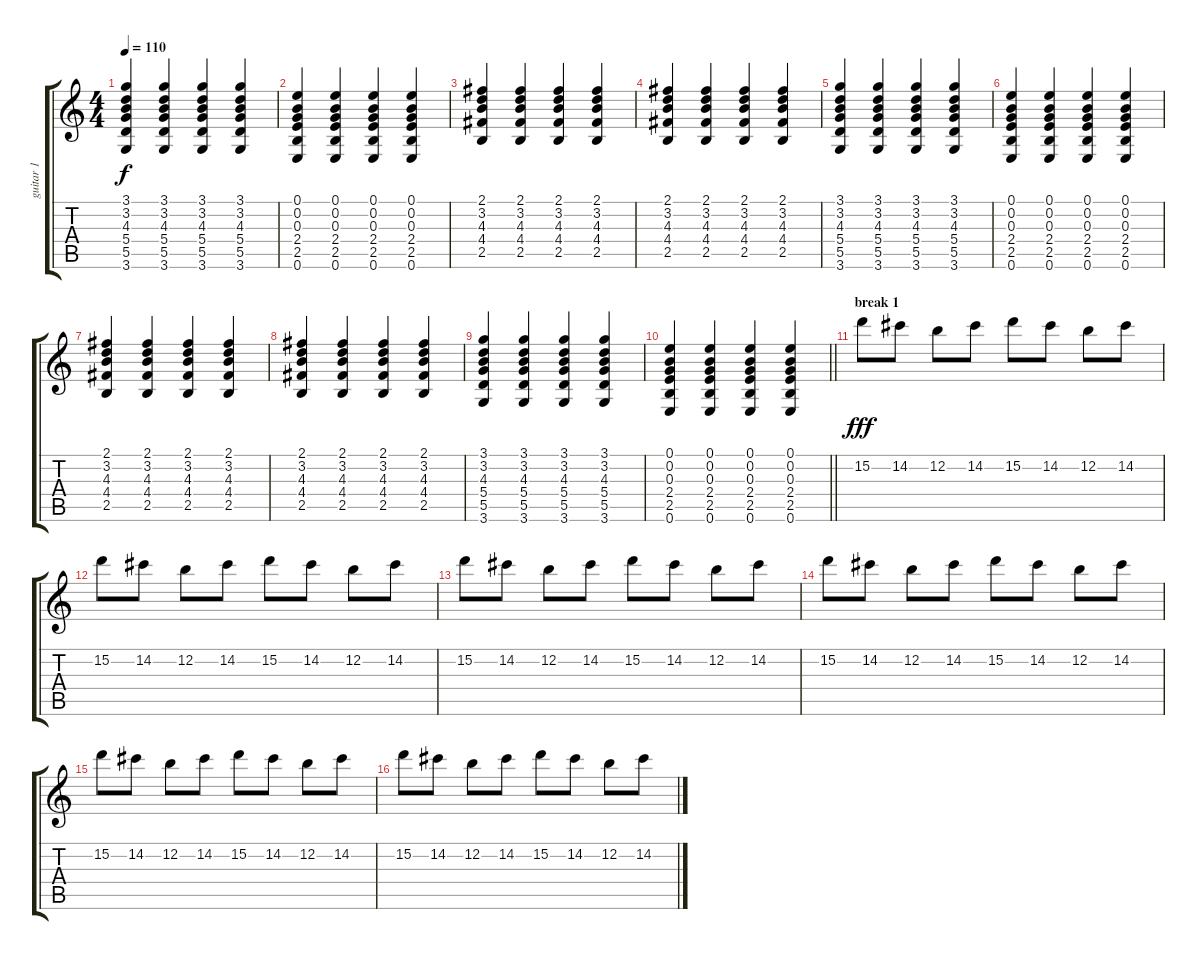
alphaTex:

\track ("guitar 1" "guitar 1") {instrument electricguitarclean}
\staff {score tabs}
\tuning (E4 B3 G3 D3 A2 E2) {hide}
\ts (4 4)
\tempo 110
\clef g2
\ks c
(3.1 3.2 4.3 5.4 5.5 3.6).4{dy f} (3.1 3.2 4.3 5.4 5.5 3.6).4 (3.1 3.2 4.3 5.4 5.5 3.6).4 (3.1 3.2 4.3 5.4 5.5 3.6).4 |
(0.1 0.2 0.3 2.4 2.5 0.6).4 (0.1 0.2 0.3 2.4 2.5 0.6).4 (0.1 0.2 0.3 2.4 2.5 0.6).4 (0.1 0.2 0.3 2.4 2.5 0.6).4 |
(2.1 3.2 4.3 4.4 2.5).4 (2.1 3.2 4.3 4.4 2.5).4 (2.1 3.2 4.3 4.4 2.5).4 (2.1 3.2 4.3 4.4 2.5).4 |
(2.1 3.2 4.3 4.4 2.5).4 (2.1 3.2 4.3 4.4 2.5).4 (2.1 3.2 4.3 4.4 2.5).4 (2.1 3.2 4.3 4.4 2.5).4 |
(3.1 3.2 4.3 5.4 5.5 3.6).4 (3.1 3.2 4.3 5.4 5.5 3.6).4 (3.1 3.2 4.3 5.4 5.5 3.6).4 (3.1 3.2 4.3 5.4 5.5 3.6).4 |
(0.1 0.2 0.3 2.4 2.5 0.6).4 (0.1 0.2 0.3 2.4 2.5 0.6).4 (0.1 0.2 0.3 2.4 2.5 0.6).4 (0.1 0.2 0.3 2.4 2.5 0.6).4 |
(2.1 3.2 4.3 4.4 2.5).4 (2.1 3.2 4.3 4.4 2.5).4 (2.1 3.2 4.3 4.4 2.5).4 (2.1 3.2 4.3 4.4 2.5).4 |
(2.1 3.2 4.3 4.4 2.5).4 (2.1 3.2 4.3 4.4 2.5).4 (2.1 3.2 4.3 4.4 2.5).4 (2.1 3.2 4.3 4.4 2.5).4 |
(3.1 3.2 4.3 5.4 5.5 3.6).4 (3.1 3.2 4.3 5.4 5.5 3.6).4 (3.1 3.2 4.3 5.4 5.5 3.6).4 (3.1 3.2 4.3 5.4 5.5 3.6).4 |
\barLineRight lightlight
(0.1 0.2 0.3 2.4 2.5 0.6).4 (0.1 0.2 0.3 2.4 2.5 0.6).4 (0.1 0.2 0.3 2.4 2.5 0.6).4 (0.1 0.2 0.3 2.4 2.5 0.6).4 |
\section ("" "break 1")
15.2.8{dy fff volume 12 balance 4 instrument overdrivenguitar} 14.2.8 12.2.8 14.2.8 15.2.8 14.2.8 12.2.8 14.2.8 |
15.2.8 14.2.8 12.2.8 14.2.8 15.2.8 14.2.8 12.2.8 14.2.8 |
15.2.8 14.2.8 12.2.8 14.2.8 15.2.8 14.2.8 12.2.8 14.2.8 |
15.2.8 14.2.8 12.2.8 14.2.8 15.2.8 14.2.8 12.2.8 14.2.8 |
15.2.8 14.2.8 12.2.8 14.2.8 15.2.8 14.2.8 12.2.8 14.2.8 |
15.2.8 14.2.8 12.2.8 14.2.8 15.2.8 14.2.8 12.2.8 14.2.8
